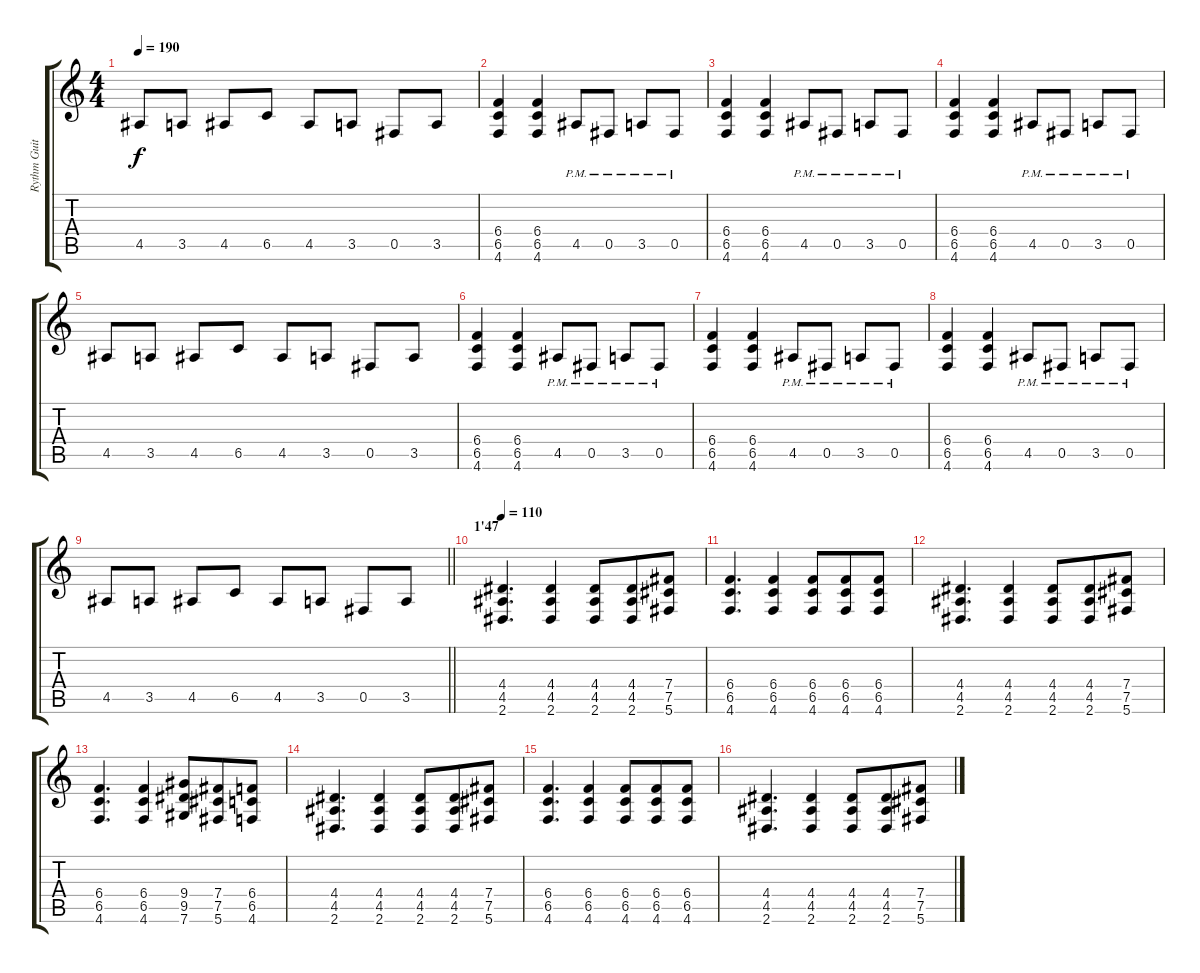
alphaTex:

\track ("Rythm Guitar" "Rythm Guit") {instrument distortionguitar}
\staff {score tabs}
\tuning (Db4 Ab3 E3 B2 Gb2 Db2) {hide}
\ts (4 4)
\tempo 190
\clef g2
\ks c
4.5.8{dy f} 3.5.8 4.5.8 6.5.8 4.5.8 3.5.8 0.5.8 3.5.8 |
(6.4 6.5 4.6).4 (6.4 6.5 4.6).4 4.5{pm}.8 0.5{pm}.8 3.5{pm}.8 0.5{pm}.8 |
(6.4 6.5 4.6).4 (6.4 6.5 4.6).4 4.5{pm}.8 0.5{pm}.8 3.5{pm}.8 0.5{pm}.8 |
(6.4 6.5 4.6).4 (6.4 6.5 4.6).4 4.5{pm}.8 0.5{pm}.8 3.5{pm}.8 0.5{pm}.8 |
4.5.8 3.5.8 4.5.8 6.5.8 4.5.8 3.5.8 0.5.8 3.5.8 |
(6.4 6.5 4.6).4 (6.4 6.5 4.6).4 4.5{pm}.8 0.5{pm}.8 3.5{pm}.8 0.5{pm}.8 |
(6.4 6.5 4.6).4 (6.4 6.5 4.6).4 4.5{pm}.8 0.5{pm}.8 3.5{pm}.8 0.5{pm}.8 |
(6.4 6.5 4.6).4 (6.4 6.5 4.6).4 4.5{pm}.8 0.5{pm}.8 3.5{pm}.8 0.5{pm}.8 |
\barLineRight lightlight
4.5.8 3.5.8 4.5.8 6.5.8 4.5.8 3.5.8 0.5.8 3.5.8 |
\section ("" "1'47")
\tempo 110
(4.4 4.5 2.6).4{d} (4.4 4.5 2.6).4 (4.4 4.5 2.6).8{beam merge} (4.4 4.5 2.6).8 (7.4 7.5 5.6).8 |
(6.4 6.5 4.6).4{d} (6.4 6.5 4.6).4 (6.4 6.5 4.6).8{beam merge} (6.4 6.5 4.6).8 (6.4 6.5 4.6).8 |
(4.4 4.5 2.6).4{d} (4.4 4.5 2.6).4 (4.4 4.5 2.6).8{beam merge} (4.4 4.5 2.6).8 (7.4 7.5 5.6).8 |
(6.4 6.5 4.6).4{d} (6.4 6.5 4.6).4 (9.4 9.5 7.6).8{beam merge} (7.4 7.5 5.6).8 (6.4 6.5 4.6).8 |
(4.4 4.5 2.6).4{d} (4.4 4.5 2.6).4 (4.4 4.5 2.6).8{beam merge} (4.4 4.5 2.6).8 (7.4 7.5 5.6).8 |
(6.4 6.5 4.6).4{d} (6.4 6.5 4.6).4 (6.4 6.5 4.6).8{beam merge} (6.4 6.5 4.6).8 (6.4 6.5 4.6).8 |
(4.4 4.5 2.6).4{d} (4.4 4.5 2.6).4 (4.4 4.5 2.6).8{beam merge} (4.4 4.5 2.6).8 (7.4 7.5 5.6).8
